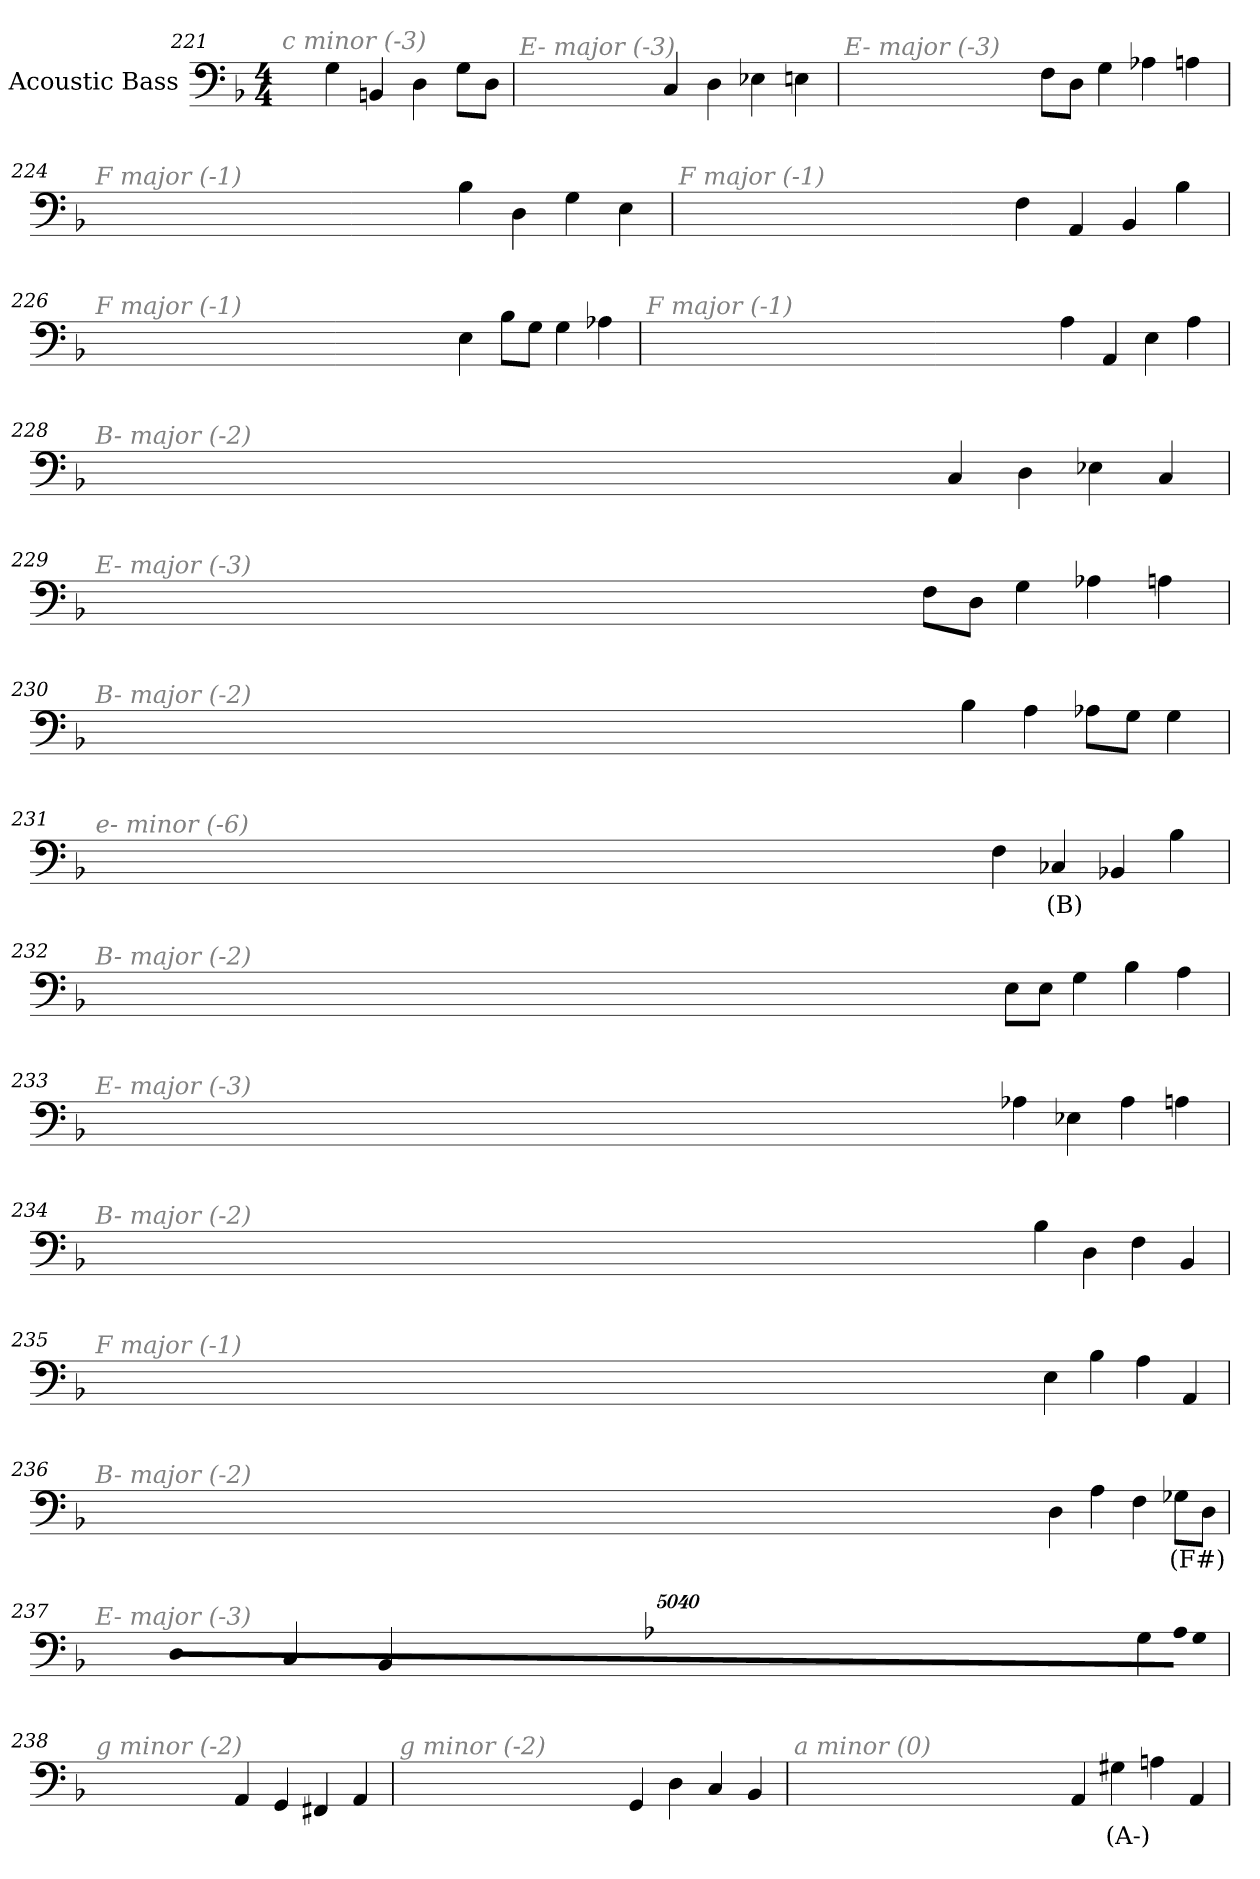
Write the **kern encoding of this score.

**kern	**text
*part1	*part1
*staff1	*staff1
*I"Acoustic Bass	*
*clefF4	*
*ITrd7c12	*
*k[b-]	*
*F:	*
*M4/4	*
=221	=221
!LO:TX:i:color=#808080:t=c minor (-3)	!
4GG	.
4BBBn	.
4DD	.
8GGL	.
8DDJ	.
=222	=222
!LO:TX:i:color=#808080:t=E- major (-3)	!
4CC	.
4DD	.
4EE-X	.
4EEn	.
=223	=223
!LO:TX:i:color=#808080:t=E- major (-3)	!
8FFL	.
8DDJ	.
4GG	.
4AA-X	.
4AAn	.
=224	=224
!LO:TX:i:color=#808080:t=F major (-1)	!
4BB-	.
4DD	.
4GG	.
4EE	.
=225	=225
!LO:TX:i:color=#808080:t=F major (-1)	!
4FF	.
4AAA	.
4BBB-	.
4BB-	.
=226	=226
!LO:TX:i:color=#808080:t=F major (-1)	!
4EE	.
8BB-L	.
8GGJ	.
4GG	.
4AA-X	.
=227	=227
!LO:TX:i:color=#808080:t=F major (-1)	!
4AA	.
4AAA	.
4EE	.
4AA	.
=228	=228
!LO:TX:i:color=#808080:t=B- major (-2)	!
4CC	.
4DD	.
4EE-X	.
4CC	.
=229	=229
!LO:TX:i:color=#808080:t=E- major (-3)	!
8FFL	.
8DDJ	.
4GG	.
4AA-X	.
4AAn	.
=230	=230
!LO:TX:i:color=#808080:t=B- major (-2)	!
4BB-	.
4AA	.
8AA-XL	.
8GGJ	.
4GG	.
=231	=231
!LO:TX:i:color=#808080:t=e- minor (-6)	!
4FF	.
4CC-Xi	(B)
4BBB-X	.
4BB-	.
=232	=232
!LO:TX:i:color=#808080:t=B- major (-2)	!
8EEL	.
8EEJ	.
4GG	.
4BB-	.
4AA	.
=233	=233
!LO:TX:i:color=#808080:t=E- major (-3)	!
4AA-X	.
4EE-X	.
4AA-	.
4AAn	.
=234	=234
!LO:TX:i:color=#808080:t=B- major (-2)	!
4BB-	.
4DD	.
4FF	.
4BBB-	.
=235	=235
!LO:TX:i:color=#808080:t=F major (-1)	!
4EE	.
4BB-	.
4AA	.
4AAA	.
=236	=236
!LO:TX:i:color=#808080:t=B- major (-2)	!
4DD	.
4AA	.
4FF	.
8GG-XiL	(F#)
8DDJ	.
=237	=237
!LO:TX:i:color=#808080:t=E- major (-3)	!
4GG	.
!LO:N:vis=8	!
40320%3347AA-XL	.
!LO:N:vis=8	!
40320%3347GG	.
!LO:N:vis=8	!
40320%3347DDJ	.
4CC	.
4BBB-	.
=238	=238
!LO:TX:i:color=#808080:t=g minor (-2)	!
4AAA	.
4GGG	.
4FFF#X	.
4AAA	.
=239	=239
!LO:TX:i:color=#808080:t=g minor (-2)	!
4GGG	.
4DD	.
4CC	.
4BBB-	.
=240	=240
!LO:TX:i:color=#808080:t=a minor (0)	!
4AAA	.
4GG#Xi	(A-)
4AAn	.
4AAA	.
=	=
*-	*-
